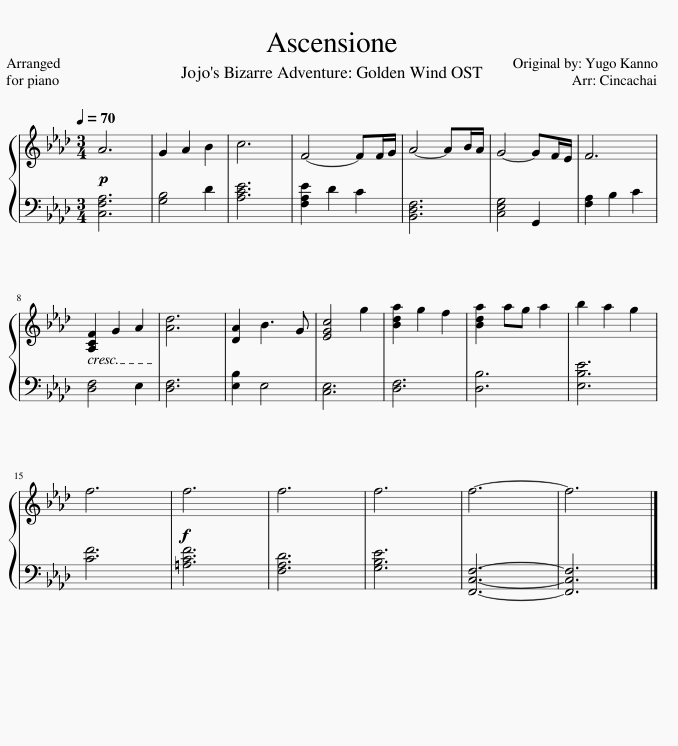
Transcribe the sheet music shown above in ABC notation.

X:1
%%score { 1 | 2 }
L:1/8
Q:1/4=70
M:3/4
I:linebreak $
K:Ab
V:1 treble
V:2 bass
V:1
!p! A6 | G2 A2 B2 | c6 | F4- FF/G/ | A4- AB/A/ | %5
 G4- GF/E/ | F6 |$ [A,CF]2 G2 A2 | [Ad]6 | [DA]2 B3 G | %10
 [EGc]4 g2 | [Bda]2 g2 f2 | [Bda]2 ag a2 | b2 a2 g2 |$ f6 | %15
!f! f6 | f6 | f6 | f6- | f6 |] %20
V:2
 [C,F,A,]6 | [G,B,]4 D2 | [A,CE]6 | [F,A,E]2 D2 C2 | [B,,D,F,]6 | %5
 [C,E,G,]4 G,,2 | [F,A,]2 B,2 C2 |$ [D,F,]4 E,2 | [D,F,]6 | [E,B,]2 E,4 | %10
 [C,E,]6 | [D,F,]6 | [D,B,]6 | [E,B,E]6 |$ [CF]6 | %15
 [=A,CF]6 | [F,A,D]6 | [G,B,E]6 | [F,,C,F,]6- | [F,,C,F,]6 |] %20
